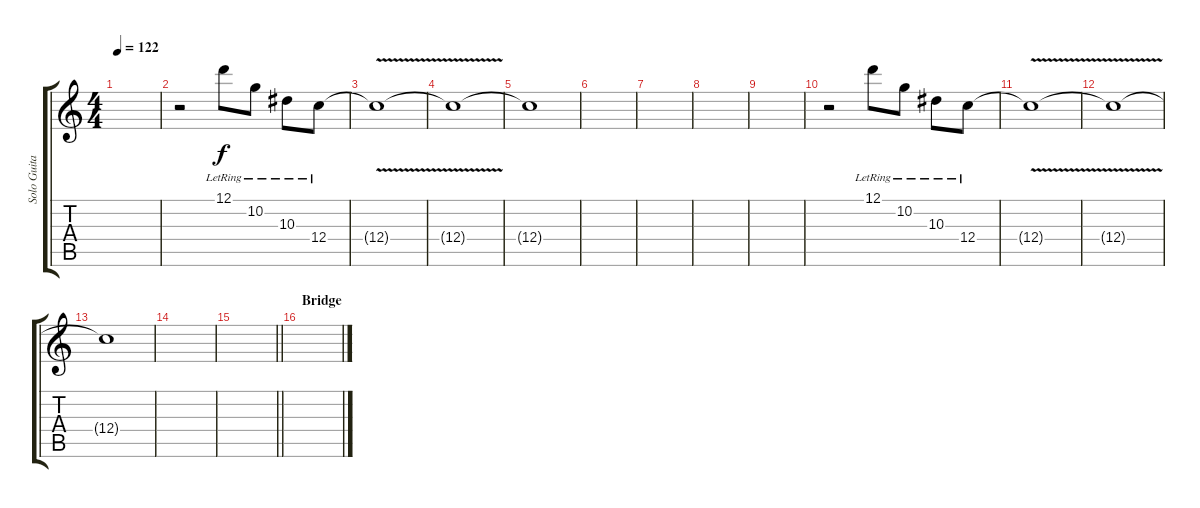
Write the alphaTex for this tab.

\track ("Solo Guitar" "Solo Guita") {instrument overdrivenguitar}
\staff {score tabs}
\tuning (D4 A3 F3 C3 G2 D2) {hide}
\ts (4 4)
\tempo 122
\clef g2
\ks c
|
r.2{instrument overdrivenguitar} 12.1{lr}.8 10.2{lr}.8 10.3{lr}.8 12.4{lr}.8 |
12.4{v t}.1 |
12.4{t}.1 |
12.4{t}.1 |
|
|
|
|
r.2 12.1{lr}.8 10.2{lr}.8 10.3{lr}.8 12.4{lr}.8 |
12.4{v t}.1 |
12.4{t}.1 |
12.4{t}.1 |
|
\barLineRight lightlight
|
\section ("" "Bridge")
